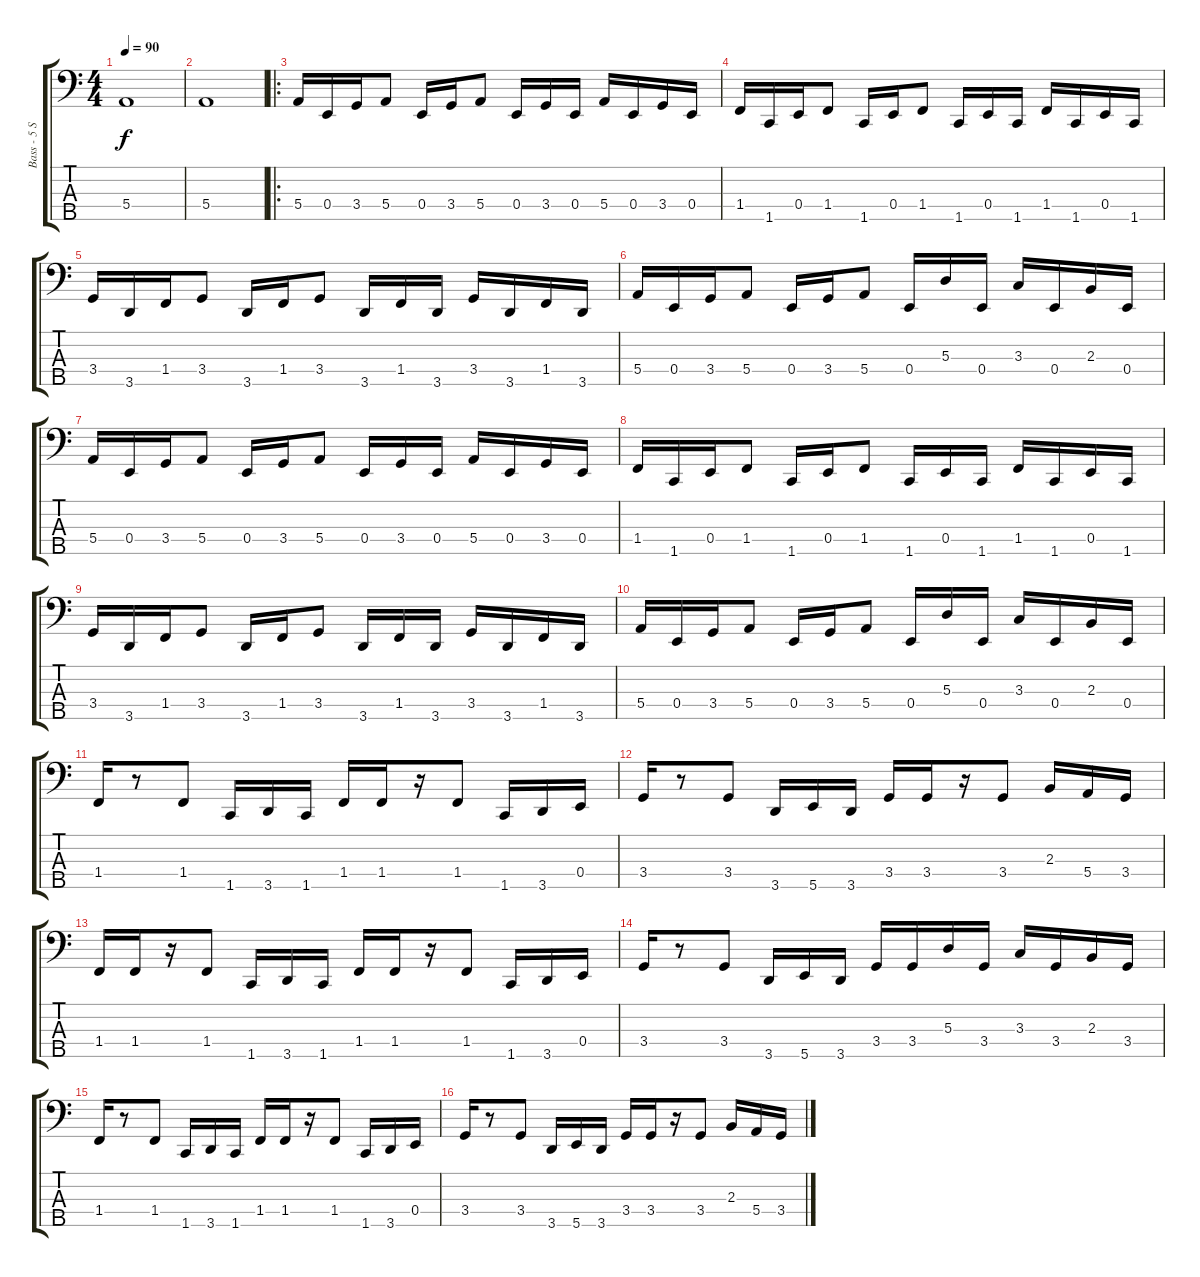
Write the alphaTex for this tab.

\track ("Bass - 5 String" "Bass - 5 S") {instrument electricbasspick}
\staff {score tabs}
\tuning (G2 D2 A1 E1 B0) {hide}
\ts (4 4)
\tempo 90
\clef f4
\ks c
5.4.1{dy f instrument electricbasspick} |
5.4.1 |
\ro
5.4.16 0.4.16 3.4.16 5.4.8 0.4.16 3.4.16 5.4.8 0.4.16 3.4.16 0.4.16 5.4.16 0.4.16 3.4.16 0.4.16 |
1.4.16 1.5.16 0.4.16 1.4.8 1.5.16 0.4.16 1.4.8 1.5.16 0.4.16 1.5.16 1.4.16 1.5.16 0.4.16 1.5.16 |
3.4.16 3.5.16 1.4.16 3.4.8 3.5.16 1.4.16 3.4.8 3.5.16 1.4.16 3.5.16 3.4.16 3.5.16 1.4.16 3.5.16 |
5.4.16 0.4.16 3.4.16 5.4.8 0.4.16 3.4.16 5.4.8 0.4.16 5.3.16 0.4.16 3.3.16 0.4.16 2.3.16 0.4.16 |
5.4.16 0.4.16 3.4.16 5.4.8 0.4.16 3.4.16 5.4.8 0.4.16 3.4.16 0.4.16 5.4.16 0.4.16 3.4.16 0.4.16 |
1.4.16 1.5.16 0.4.16 1.4.8 1.5.16 0.4.16 1.4.8 1.5.16 0.4.16 1.5.16 1.4.16 1.5.16 0.4.16 1.5.16 |
3.4.16 3.5.16 1.4.16 3.4.8 3.5.16 1.4.16 3.4.8 3.5.16 1.4.16 3.5.16 3.4.16 3.5.16 1.4.16 3.5.16 |
5.4.16 0.4.16 3.4.16 5.4.8 0.4.16 3.4.16 5.4.8 0.4.16 5.3.16 0.4.16 3.3.16 0.4.16 2.3.16 0.4.16 |
1.4.16 r.8 1.4.8 1.5.16 3.5.16 1.5.16 1.4.16 1.4.16 r.16 1.4.8 1.5.16 3.5.16 0.4.16 |
3.4.16 r.8 3.4.8 3.5.16 5.5.16 3.5.16 3.4.16 3.4.16 r.16 3.4.8 2.3.16 5.4.16 3.4.16 |
1.4.16 1.4.16 r.16 1.4.8 1.5.16 3.5.16 1.5.16 1.4.16 1.4.16 r.16 1.4.8 1.5.16 3.5.16 0.4.16 |
3.4.16 r.8 3.4.8 3.5.16 5.5.16 3.5.16 3.4.16 3.4.16 5.3.16 3.4.16 3.3.16 3.4.16 2.3.16 3.4.16 |
1.4.16 r.8 1.4.8 1.5.16 3.5.16 1.5.16 1.4.16 1.4.16 r.16 1.4.8 1.5.16 3.5.16 0.4.16 |
3.4.16 r.8 3.4.8 3.5.16 5.5.16 3.5.16 3.4.16 3.4.16 r.16 3.4.8 2.3.16 5.4.16 3.4.16
